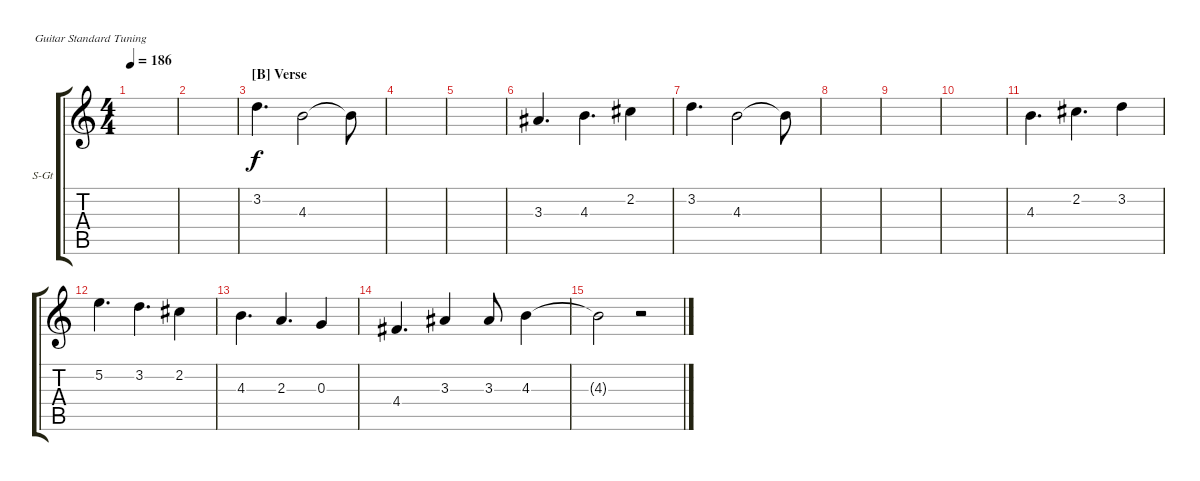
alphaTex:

\defaultSystemsLayout 4
\bracketExtendMode groupsimilarinstruments
\firstSystemTrackNameOrientation horizontal
\otherSystemsTrackNameOrientation horizontal
\track ("Slavko" "S-Gt") {instrument acousticguitarsteel}
\staff {score tabs}
\tuning (E4 B3 G3 D3 A2 E2)
\ts (4 4)
\tempo 186
\clef g2
\ks c
|
|
\section ("B" "Verse")
3.2.4{d} 4.3.2 4.3{t}.8 |
|
|
3.3.4{d} 4.3.4{d} 2.2.4 |
3.2.4{d} 4.3.2 4.3{t}.8 |
|
|
|
4.3.4{d} 2.2.4{d} 3.2.4 |
5.2.4{d} 3.2.4{d} 2.2.4 |
4.3.4{d} 2.3.4{d} 0.3.4 |
4.4.4{d} 3.3.4 3.3.8 4.3.4 |
4.3{t}.2 r.2
